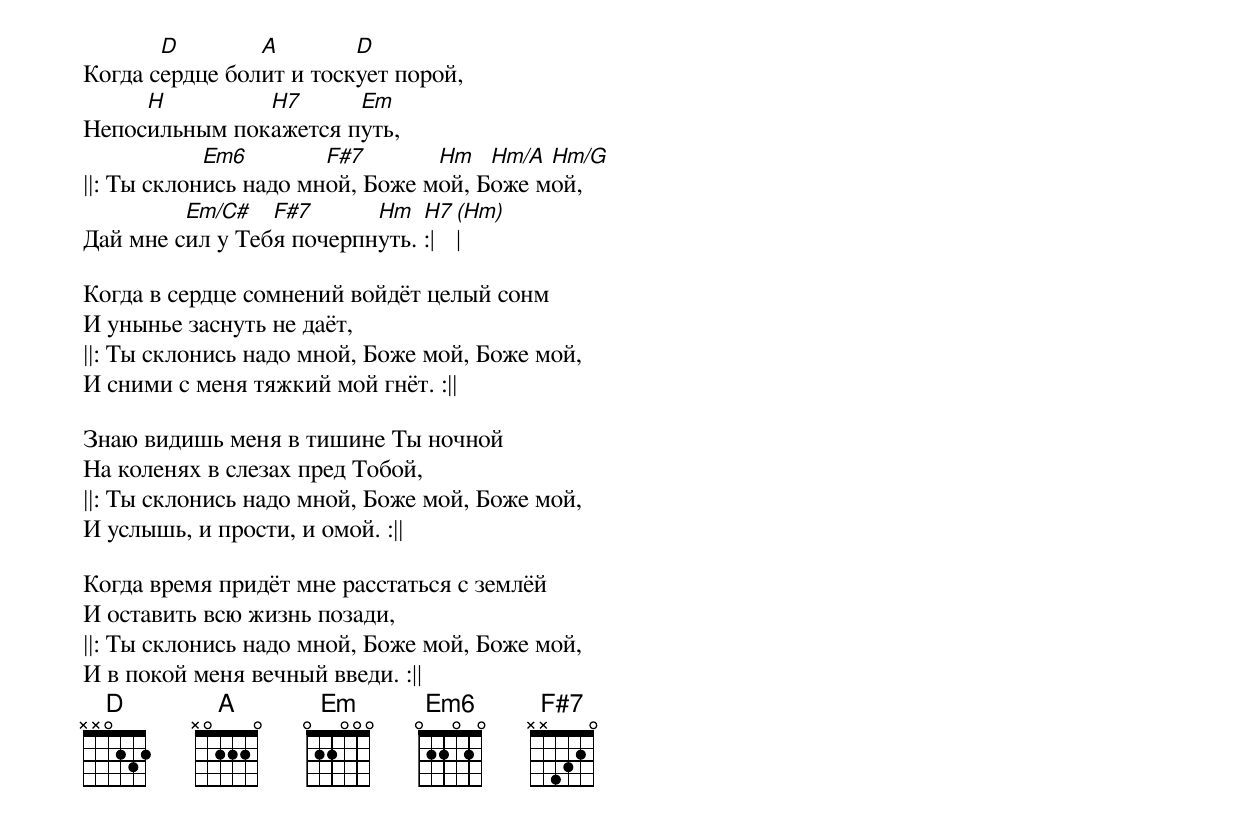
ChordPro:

Когда с[D]ердце бол[A]ит и тоск[D]ует порой,
Непос[H]ильным пок[H7]ажется п[Em]уть,
||: Ты склон[Em6]ись надо мн[F#7]ой, Боже м[Hm]ой, Б[Hm/A]оже м[Hm/G]ой,
Дай мне с[Em/C#]ил у Теб[F#7]я почерпн[Hm]уть. [H7]:|[(Hm)]|

Когда в сердце сомнений войдёт целый сонм
И унынье заснуть не даёт,
||: Ты склонись надо мной, Боже мой, Боже мой,
И сними с меня тяжкий мой гнёт. :||

Знаю видишь меня в тишине Ты ночной
На коленях в слезах пред Тобой,
||: Ты склонись надо мной, Боже мой, Боже мой,
И услышь, и прости, и омой. :||

Когда время придёт мне расстаться с землёй
И оставить всю жизнь позади,
||: Ты склонись надо мной, Боже мой, Боже мой,
И в покой меня вечный введи. :||
